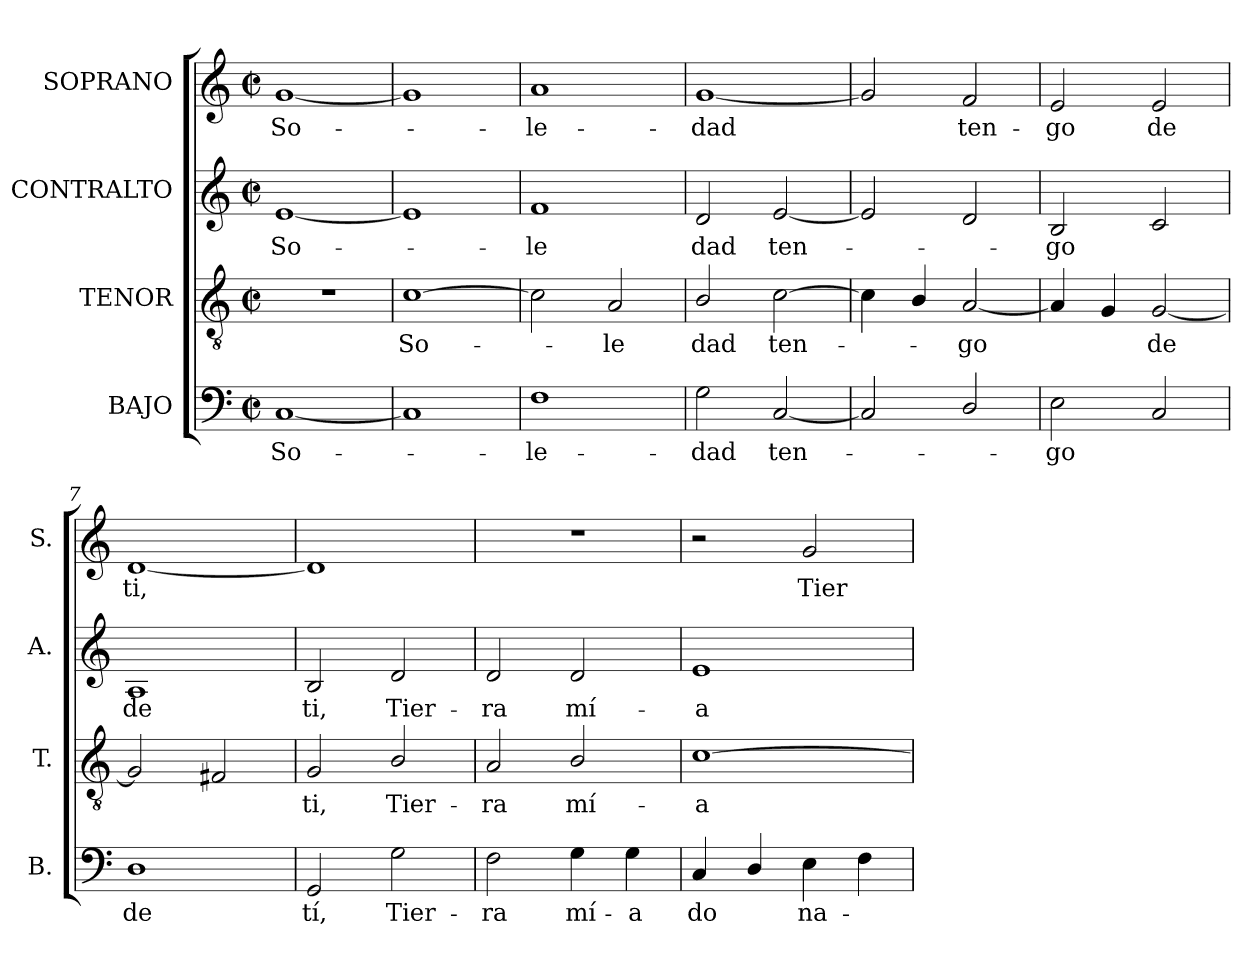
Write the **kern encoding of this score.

**kern	**text	**kern	**text	**kern	**text	**kern	**text
*part4	*part4	*part3	*part3	*part2	*part2	*part1	*part1
*staff4	*staff4	*staff3	*staff3	*staff2	*staff2	*staff1	*staff1
*I"BAJO	*	*I"TENOR	*	*I"CONTRALTO	*	*I"SOPRANO	*
*I'B.	*	*I'T.	*	*I'A.	*	*I'S.	*
!!LO:PB:g=z
*clefF4	*	*clefGv2	*	*clefG2	*	*clefG2	*
*	*	*ITrd7c12	*	*	*	*	*
*k[]	*	*k[]	*	*k[]	*	*k[]	*
*C:	*	*C:	*	*C:	*	*C:	*
*M2/2	*	*M2/2	*	*M2/2	*	*M2/2	*
*met(c|)	*	*met(c|)	*	*met(c|)	*	*met(c|)	*
*MM150	*	*MM150	*	*MM150	*	*MM150	*
=1	=1	=1	=1	=1	=1	=1	=1
!	!LO:LY:b:color=#000000	!	!	!	!	!	!
!	!	!	!	!	!LO:LY:b:color=#000000	!	!
!	!	!	!	!	!	!	!LO:LY:b:color=#000000
[1Ci	So-	1r	.	[1ei	So-	[1gi	So-
=2	=2	=2	=2	=2	=2	=2	=2
!	!	!	!LO:LY:b:color=#000000	!	!	!	!
1Ci]	.	[1Ci	So-	1ei]	.	1gi]	.
=3	=3	=3	=3	=3	=3	=3	=3
!	!LO:LY:b:color=#000000	!	!	!	!	!	!
!	!	!	!	!	!LO:LY:b:color=#000000	!	!
!	!	!	!	!	!	!	!LO:LY:b:color=#000000
1Fi	-le-	2Ci\]	.	1fi	-le	1ai	-le-
!	!	!	!LO:LY:b:color=#000000	!	!	!	!
.	.	2AAi/	-le	.	.	.	.
=4	=4	=4	=4	=4	=4	=4	=4
!	!LO:LY:b:color=#000000	!	!	!	!	!	!
!	!	!	!LO:LY:b:color=#000000	!	!	!	!
!	!	!	!	!	!LO:LY:b:color=#000000	!	!
!	!	!	!	!	!	!	!LO:LY:b:color=#000000
2Gi\	-dad	2BBi/	dad	2di/	dad	[1gi	-dad
!	!LO:LY:b:color=#000000	!	!	!	!	!	!
!	!	!	!LO:LY:b:color=#000000	!	!	!	!
!	!	!	!	!	!LO:LY:b:color=#000000	!	!
[2Ci/	ten-	[2Ci\	ten-	[2ei/	ten-	.	.
=5	=5	=5	=5	=5	=5	=5	=5
2Ci/]	.	4Ci\]	.	2ei/]	.	2gi/]	.
.	.	4BBi/	.	.	.	.	.
!	!	!	!LO:LY:b:color=#000000	!	!	!	!
!	!	!	!	!	!	!	!LO:LY:b:color=#000000
2Di/	.	[2AAi/	-go	2di/	.	2fi/	ten-
=6	=6	=6	=6	=6	=6	=6	=6
!	!LO:LY:b:color=#000000	!	!	!	!	!	!
!	!	!	!	!	!LO:LY:b:color=#000000	!	!
!	!	!	!	!	!	!	!LO:LY:b:color=#000000
2Ei\	-go	4AAi/]	.	2Bi/	-go	2ei/	-go
.	.	4GGi/	.	.	.	.	.
!	!	!	!LO:LY:b:color=#000000	!	!	!	!
!	!	!	!	!	!	!	!LO:LY:b:color=#000000
2Ci/	.	[2GGi/	de	2ci/	.	2ei/	de
=7	=7	=7	=7	=7	=7	=7	=7
!	!LO:LY:b:color=#000000	!	!	!	!	!	!
!	!	!	!	!	!LO:LY:b:color=#000000	!	!
!	!	!	!	!	!	!	!LO:LY:b:color=#000000
1Di	de	2GGi/]	.	1Ai	de	[1di	ti,
.	.	2FF#Xi/	.	.	.	.	.
!!LO:LB:g=z
=8	=8	=8	=8	=8	=8	=8	=8
!	!LO:LY:b:color=#000000	!	!	!	!	!	!
!	!	!	!LO:LY:b:color=#000000	!	!	!	!
!	!	!	!	!	!LO:LY:b:color=#000000	!	!
2GGi/	tí,	2GGi/	ti,	2Bi/	ti,	1di]	.
!	!LO:LY:b:color=#000000	!	!	!	!	!	!
!	!	!	!LO:LY:b:color=#000000	!	!	!	!
!	!	!	!	!	!LO:LY:b:color=#000000	!	!
2Gi\	Tier-	2BBi/	Tier-	2di/	Tier-	.	.
=9	=9	=9	=9	=9	=9	=9	=9
!	!LO:LY:b:color=#000000	!	!	!	!	!	!
!	!	!	!LO:LY:b:color=#000000	!	!	!	!
!	!	!	!	!	!LO:LY:b:color=#000000	!	!
2Fi\	-ra	2AAi/	-ra	2di/	-ra	1r	.
!	!LO:LY:b:color=#000000	!	!	!	!	!	!
!	!	!	!LO:LY:b:color=#000000	!	!	!	!
!	!	!	!	!	!LO:LY:b:color=#000000	!	!
4Gi\	mí-	2BBi/	mí-	2di/	mí-	.	.
!	!LO:LY:b:color=#000000	!	!	!	!	!	!
4Gi\	-a	.	.	.	.	.	.
=10	=10	=10	=10	=10	=10	=10	=10
!	!LO:LY:b:color=#000000	!	!	!	!	!	!
!	!	!	!LO:LY:b:color=#000000	!	!	!	!
!	!	!	!	!	!LO:LY:b:color=#000000	!	!
4Ci/	do	[1Ci	-a	1ei	-a	2r	.
4Di/	.	.	.	.	.	.	.
!	!LO:LY:b:color=#000000	!	!	!	!	!	!
!	!	!	!	!	!	!	!LO:LY:b:color=#000000
4Ei\	na-	.	.	.	.	2gi/	Tier-
4Fi\	.	.	.	.	.	.	.
=	=	=	=	=	=	=	=
*-	*-	*-	*-	*-	*-	*-	*-
